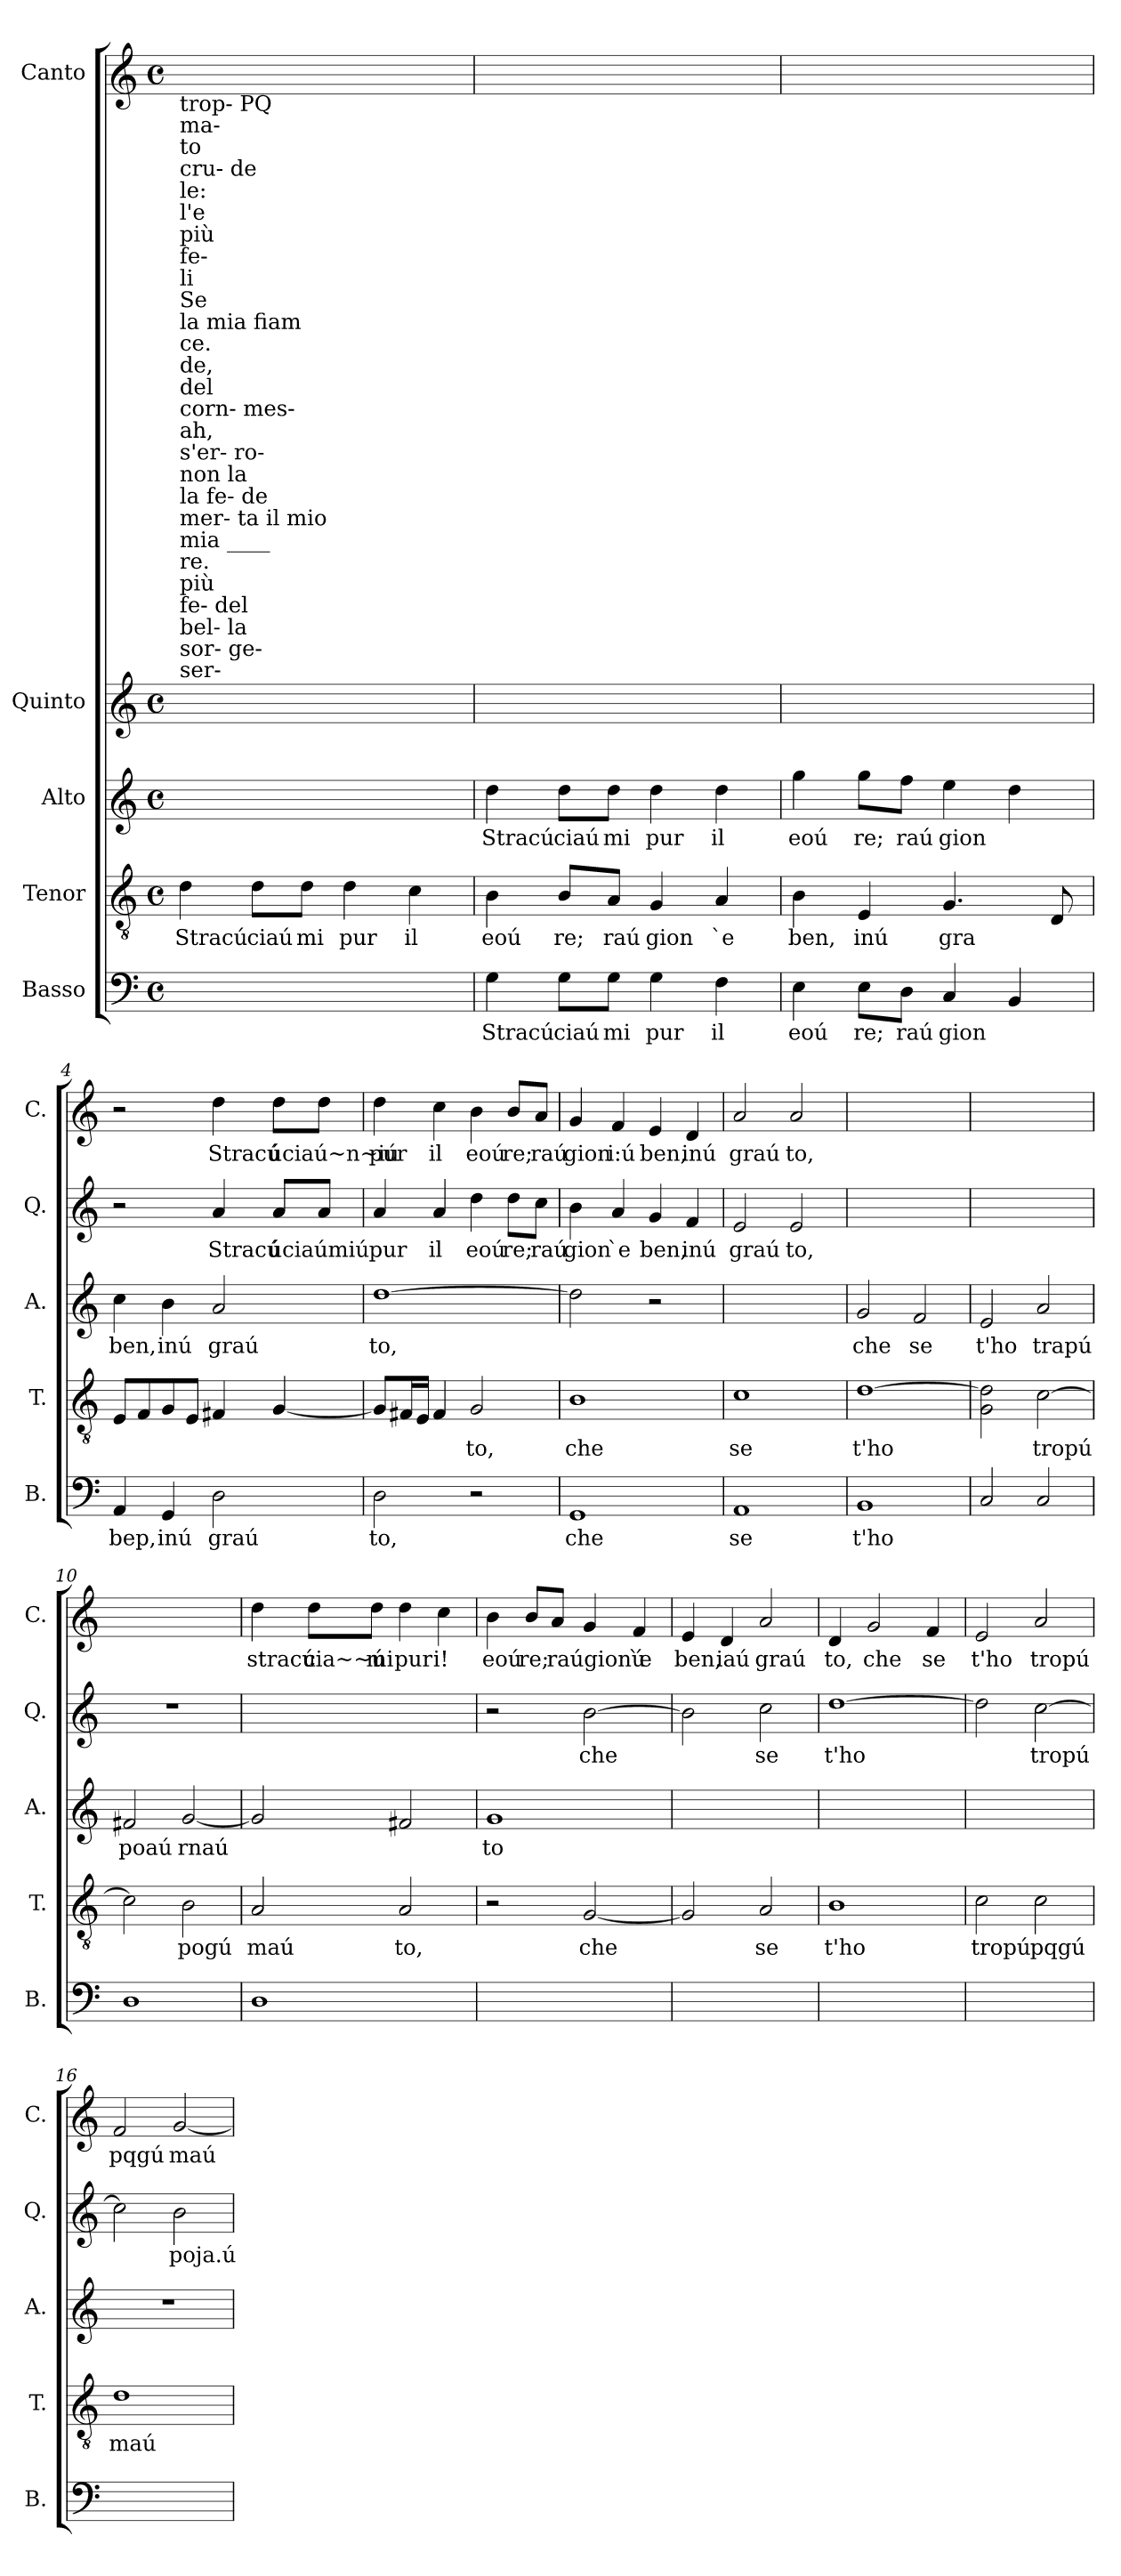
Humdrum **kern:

**kern	**text	**kern	**text	**kern	**text	**kern	**text	**kern	**text
*part5	*part5	*part4	*part4	*part3	*part3	*part2	*part2	*part1	*part1
*staff5	*staff5	*staff4	*staff4	*staff3	*staff3	*staff2	*staff2	*staff1	*staff1
*I"Basso	*	*I"Tenor	*	*I"Alto	*	*I"Quinto	*	*I"Canto	*
*I'B.	*	*I'T.	*	*I'A.	*	*I'Q.	*	*I'C.	*
*clefF4	*	*clefGv2	*	*clefG2	*	*clefG2	*	*clefG2	*
*k[]	*	*k[]	*	*k[]	*	*k[]	*	*k[]	*
*C:	*	*C:	*	*C:	*	*C:	*	*C:	*
*M4/4	*	*M4/4	*	*M4/4	*	*M4/4	*	*M4/4	*
*met(c)	*	*met(c)	*	*met(c)	*	*met(c)	*	*met(c)	*
=1	=1	=1	=1	=1	=1	=1	=1	=1	=1
!	!	!	!	!	!	!	!	!LO:TX:b:t=trop- PQ	!
!	!	!	!	!	!	!	!	!LO:TX:b:t=ma-	!
!	!	!	!	!	!	!	!	!LO:TX:b:t=to	!
!	!	!	!	!	!	!	!	!LO:TX:b:t=cru- de	!
!	!	!	!	!	!	!	!	!LO:TX:b:t=le&colon;	!
!	!	!	!	!	!	!	!	!LO:TX:b:t=l'e	!
!	!	!	!	!	!	!	!	!LO:TX:b:t=più	!
!	!	!	!	!	!	!	!	!LO:TX:b:t=fe-	!
!	!	!	!	!	!	!	!	!LO:TX:b:t=li	!
!	!	!	!	!	!	!	!	!LO:TX:b:t=Se	!
!	!	!	!	!	!	!	!	!LO:TX:b:t=la mia fiam	!
!	!	!	!	!	!	!	!	!LO:TX:b:t=ce.	!
!	!	!	!	!	!	!	!	!LO:TX:b:t=de,	!
!	!	!	!	!	!	!	!	!LO:TX:b:t=del	!
!	!	!	!	!	!	!	!	!LO:TX:b:t=corn- mes-	!
!	!	!	!	!	!	!	!	!LO:TX:b:t=ah,	!
!	!	!	!	!	!	!	!	!LO:TX:b:t=s'er- ro-	!
!	!	!	!	!	!	!	!	!LO:TX:b:t=non la	!
!	!	!	!	!	!	!	!	!LO:TX:b:t=la fe- de	!
!	!	!	!	!	!	!	!	!LO:TX:b:t=mer- ta il mio	!
!	!	!	!	!	!	!	!	!LO:TX:b:t=mia ____	!
!	!	!	!	!	!	!	!	!LO:TX:b:t=re.	!
!	!	!	!	!	!	!	!	!LO:TX:b:t=più	!
!	!	!	!	!	!	!	!	!LO:TX:b:t=fe- del	!
!	!	!	!	!	!	!	!	!LO:TX:b:t=bel- la	!
!	!	!	!	!	!	!	!	!LO:TX:b:t=sor- ge-	!
!	!	!	!	!	!	!	!	!LO:TX:b:t=ser-	!
!	!	!	!LO:LY:b	!	!	!	!	!	!
1ryy	.	4d\	Stracú	1ryy	.	1ryy	.	1ryy	.
!	!	!	!LO:LY:b	!	!	!	!	!	!
.	.	8d\L	ciaú	.	.	.	.	.	.
!	!	!	!LO:LY:b	!	!	!	!	!	!
.	.	8d\J	mi	.	.	.	.	.	.
!	!	!	!LO:LY:b	!	!	!	!	!	!
.	.	4d\	pur	.	.	.	.	.	.
!	!	!	!LO:LY:b	!	!	!	!	!	!
.	.	4c\	il	.	.	.	.	.	.
=2	=2	=2	=2	=2	=2	=2	=2	=2	=2
!	!LO:LY:b	!	!LO:LY:b	!	!LO:LY:b	!	!	!	!
4G\	Stracú	4B\	eoú	4dd\	Stracú	1ryy	.	1ryy	.
!	!LO:LY:b	!	!LO:LY:b	!	!LO:LY:b	!	!	!	!
8G\L	ciaú	8B/L	re;	8dd\L	ciaú	.	.	.	.
!	!LO:LY:b	!	!LO:LY:b	!	!LO:LY:b	!	!	!	!
8G\J	mi	8A/J	raú	8dd\J	mi	.	.	.	.
!	!LO:LY:b	!	!LO:LY:b	!	!LO:LY:b	!	!	!	!
4G\	pur	4G/	gion	4dd\	pur	.	.	.	.
!	!LO:LY:b	!	!LO:LY:b	!	!LO:LY:b	!	!	!	!
4F\	il	4A/	`e	4dd\	il	.	.	.	.
=3	=3	=3	=3	=3	=3	=3	=3	=3	=3
!	!LO:LY:b	!	!LO:LY:b	!	!LO:LY:b	!	!	!	!
4E\	eoú	4B\	ben,	4gg\	eoú	1ryy	.	1ryy	.
!	!LO:LY:b	!	!LO:LY:b	!	!LO:LY:b	!	!	!	!
8E\L	re;	4E/	inú	8gg\L	re;	.	.	.	.
!	!LO:LY:b	!	!	!	!LO:LY:b	!	!	!	!
8D\J	raú	.	.	8ff\J	raú	.	.	.	.
!	!LO:LY:b	!	!LO:LY:b	!	!LO:LY:b	!	!	!	!
4C/	gion	4.G/	gra	4ee\	gion	.	.	.	.
4BB/	.	.	.	4dd\	.	.	.	.	.
.	.	8D/	.	.	.	.	.	.	.
!!LO:LB:g=z
=4	=4	=4	=4	=4	=4	=4	=4	=4	=4
!	!LO:LY:b	!	!	!	!LO:LY:b	!	!	!	!
4AA/	bep,	8E/L	.	4cc\	ben,	2r	.	2r	.
.	.	8F/	.	.	.	.	.	.	.
!	!LO:LY:b	!	!	!	!LO:LY:b	!	!	!	!
4GG/	inú	8G/	.	4b\	inú	.	.	.	.
.	.	8E/J	.	.	.	.	.	.	.
!	!LO:LY:b	!	!	!	!LO:LY:b	!	!LO:LY:b	!	!LO:LY:b
2D\	graú	4F#X/	.	2a/	graú	4a/	Stracú	4dd\	Stracú
!	!	!	!	!	!	!	!LO:LY:b	!	!LO:LY:b
.	.	[4G/	.	.	.	8a/L	úciaúmiú	8dd\L	úciaú~n~iú
.	.	.	.	.	.	8a/J	.	8dd\J	.
=5	=5	=5	=5	=5	=5	=5	=5	=5	=5
!	!LO:LY:b	!	!	!	!LO:LY:b	!	!LO:LY:b	!	!LO:LY:b
2D\	to,	8G/L]	.	[1dd	to,	4a/	pur	4dd\	pur
.	.	16F#X/L	.	.	.	.	.	.	.
.	.	16E/JJ	.	.	.	.	.	.	.
!	!	!	!	!	!	!	!LO:LY:b	!	!LO:LY:b
.	.	4F#/	.	.	.	4a/	il	4cc\	il
!	!	!	!LO:LY:b	!	!	!	!LO:LY:b	!	!LO:LY:b
2r	.	2G/	to,	.	.	4dd\	eoú	4b\	eoú
!	!	!	!	!	!	!	!LO:LY:b	!	!LO:LY:b
.	.	.	.	.	.	8dd\L	re;	8b/L	re;
!	!	!	!	!	!	!	!LO:LY:b	!	!LO:LY:b
.	.	.	.	.	.	8cc\J	raú	8a/J	raú
=6	=6	=6	=6	=6	=6	=6	=6	=6	=6
!	!LO:LY:b	!	!LO:LY:b	!	!	!	!LO:LY:b	!	!LO:LY:b
1GG	che	1B	che	2dd\]	.	4b\	gion	4g/	gion
!	!	!	!	!	!	!	!LO:LY:b	!	!LO:LY:b
.	.	.	.	.	.	4a/	`e	4f/	i:ú
!	!	!	!	!	!	!	!LO:LY:b	!	!LO:LY:b
.	.	.	.	2r	.	4g/	ben,	4e/	ben,
!	!	!	!	!	!	!	!LO:LY:b	!	!LO:LY:b
.	.	.	.	.	.	4f/	inú	4d/	inú
=7	=7	=7	=7	=7	=7	=7	=7	=7	=7
!	!LO:LY:b	!	!LO:LY:b	!	!	!	!LO:LY:b	!	!LO:LY:b
1AA	se	1c	se	1ryy	.	2e/	graú	2a/	graú
!	!	!	!	!	!	!	!LO:LY:b	!	!LO:LY:b
.	.	.	.	.	.	2e/	to,	2a/	to,
=8	=8	=8	=8	=8	=8	=8	=8	=8	=8
!	!LO:LY:b	!	!LO:LY:b	!	!LO:LY:b	!	!	!	!
1BB	t'ho	[1d	t'ho	2g/	che	1ryy	.	1ryy	.
!	!	!	!	!	!LO:LY:b	!	!	!	!
.	.	.	.	2f/	se	.	.	.	.
!!LO:PB:g=z
=9	=9	=9	=9	=9	=9	=9	=9	=9	=9
!	!	!	!	!	!LO:LY:b	!	!	!	!
2C/	.	2G\ 2d\]	.	2e/	t'ho	1ryy	.	1ryy	.
!	!	!	!LO:LY:b	!	!LO:LY:b	!	!	!	!
2C/	.	[2c\	tropú	2a/	trapú	.	.	.	.
=10	=10	=10	=10	=10	=10	=10	=10	=10	=10
!	!	!	!	!	!LO:LY:b	!	!	!	!
1D	.	2c\]	.	2f#X/	poaú	1r	.	1ryy	.
!	!	!	!LO:LY:b	!	!LO:LY:b	!	!	!	!
.	.	2B\	pogú	[2g/	rnaú	.	.	.	.
=11	=11	=11	=11	=11	=11	=11	=11	=11	=11
!	!	!	!LO:LY:b	!	!	!	!	!	!LO:LY:b
1D	.	2A/	maú	2g/]	.	1ryy	.	4dd\	stracú
!	!	!	!	!	!	!	!	!	!LO:LY:b
.	.	.	.	.	.	.	.	8dd\L	cia~~ú
!	!	!	!	!	!	!	!	!	!LO:LY:b
.	.	.	.	.	.	.	.	8dd\J	mi
!	!	!	!LO:LY:b	!	!	!	!	!	!LO:LY:b
.	.	2A/	to,	2f#X/	.	.	.	4dd\	pur
!	!	!	!	!	!	!	!	!	!LO:LY:b
.	.	.	.	.	.	.	.	4cc\	i!
=12	=12	=12	=12	=12	=12	=12	=12	=12	=12
!	!	!	!	!	!LO:LY:b	!	!	!	!LO:LY:b
1ryy	.	2r	.	1g	to	2r	.	4b\	eoú
!	!	!	!	!	!	!	!	!	!LO:LY:b
.	.	.	.	.	.	.	.	8b/L	re;
!	!	!	!	!	!	!	!	!	!LO:LY:b
.	.	.	.	.	.	.	.	8a/J	raúgionú
!	!	!	!LO:LY:b	!	!	!	!LO:LY:b	!	!
.	.	[2G/	che	.	.	[2b\	che	4g/	.
!	!	!	!	!	!	!	!	!	!LO:LY:b
.	.	.	.	.	.	.	.	4f/	`e
=13	=13	=13	=13	=13	=13	=13	=13	=13	=13
!	!	!	!	!	!	!	!	!	!LO:LY:b
1ryy	.	2G/]	.	1ryy	.	2b\]	.	4e/	ben,
!	!	!	!	!	!	!	!	!	!LO:LY:b
.	.	.	.	.	.	.	.	4d/	iaú
!	!	!	!LO:LY:b	!	!	!	!LO:LY:b	!	!LO:LY:b
.	.	2A/	se	.	.	2cc\	se	2a/	graú
!!LO:LB:g=z
=14	=14	=14	=14	=14	=14	=14	=14	=14	=14
!	!	!	!LO:LY:b	!	!	!	!LO:LY:b	!	!LO:LY:b
1ryy	.	1B	t'ho	1ryy	.	[1dd	t'ho	4d/	to,
!	!	!	!	!	!	!	!	!	!LO:LY:b
.	.	.	.	.	.	.	.	2g/	che
!	!	!	!	!	!	!	!	!	!LO:LY:b
.	.	.	.	.	.	.	.	4f/	se
=15	=15	=15	=15	=15	=15	=15	=15	=15	=15
!	!	!	!LO:LY:b	!	!	!	!	!	!LO:LY:b
1ryy	.	2c\	tropú	1ryy	.	2dd\]	.	2e/	t'ho
!	!	!	!LO:LY:b	!	!	!	!LO:LY:b	!	!LO:LY:b
.	.	2c\	pqgú	.	.	[2cc\	tropú	2a/	tropú
=16	=16	=16	=16	=16	=16	=16	=16	=16	=16
!	!	!	!LO:LY:b	!	!	!	!	!	!LO:LY:b
1ryy	.	1d	maú	1r	.	2cc\]	.	2f/	pqgú
!	!	!	!	!	!	!	!LO:LY:b	!	!LO:LY:b
.	.	.	.	.	.	2b\	poja.ú	[2g/	maú
=	=	=	=	=	=	=	=	=	=
*-	*-	*-	*-	*-	*-	*-	*-	*-	*-
